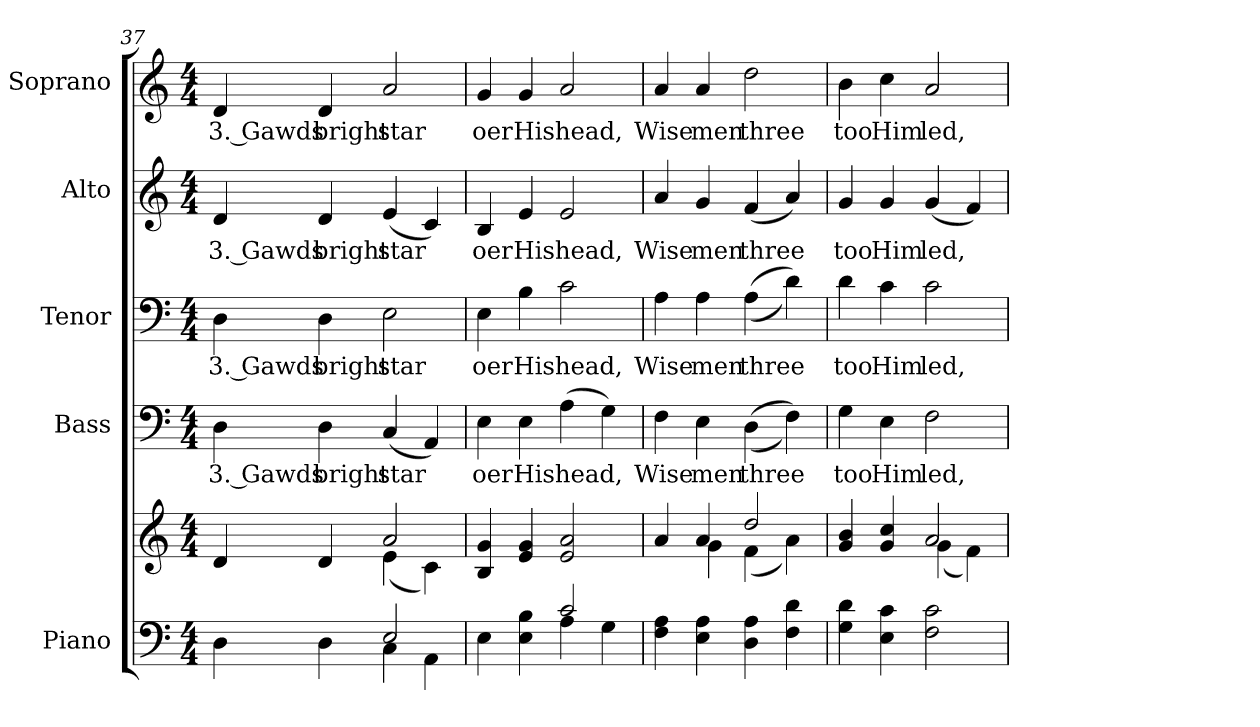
**kern	**kern	**kern	**text	**kern	**text	**kern	**text	**kern	**text
*part5	*part5	*part4	*part4	*part3	*part3	*part2	*part2	*part1	*part1
*staff6	*staff5	*staff4	*staff4	*staff3	*staff3	*staff2	*staff2	*staff1	*staff1
*I"Piano	*	*I"Bass	*	*I"Tenor	*	*I"Alto	*	*I"Soprano	*
*I'Pno.	*	*I'B.	*	*I'T.	*	*I'A.	*	*I'S.	*
!!LO:PB:g=z
*clefF4	*clefG2	*clefF4	*	*clefF4	*	*clefG2	*	*clefG2	*
*k[]	*k[]	*k[]	*	*k[]	*	*k[]	*	*k[]	*
*C:	*C:	*C:	*	*C:	*	*C:	*	*C:	*
*M4/4	*M4/4	*M4/4	*	*M4/4	*	*M4/4	*	*M4/4	*
=37	=37	=37	=37	=37	=37	=37	=37	=37	=37
*^	*^	*	*	*	*	*	*	*	*
!	!	!	!	!	!LO:LY:b:color=#000000	!	!	!	!	!	!
!	!	!	!	!	!	!	!LO:LY:b:color=#000000	!	!	!	!
!	!	!	!	!	!	!	!	!	!LO:LY:b:color=#000000	!	!
!	!	!	!	!	!	!	!	!	!	!	!LO:LY:b:color=#000000
4Di\	2ryy	4di/	2ryy	4Di\	3. Gawds	4Di\	3. Gawds	4di/	3. Gawds	4di/	3. Gawds
!	!	!	!	!	!LO:LY:b:color=#000000	!	!	!	!	!	!
!	!	!	!	!	!	!	!LO:LY:b:color=#000000	!	!	!	!
!	!	!	!	!	!	!	!	!	!LO:LY:b:color=#000000	!	!
!	!	!	!	!	!	!	!	!	!	!	!LO:LY:b:color=#000000
4Di\	.	4di/	.	4Di\	bright	4Di\	bright	4di/	bright	4di/	bright
!	!	!	!	!	!LO:LY:b:color=#000000	!	!	!	!	!	!
!	!	!	!	!	!	!	!LO:LY:b:color=#000000	!	!	!	!
!	!	!	!	!	!	!	!	!	!LO:LY:b:color=#000000	!	!
!	!	!	!	!	!	!	!	!	!	!	!LO:LY:b:color=#000000
2Ei/	4Ci\	2ai/	(4ei\	(4Ci/	star	2Ei\	star	(4ei/	star	2ai/	star
.	4AAi\	.	4ci\)	4AAi/)	.	.	.	4ci/)	.	.	.
*	*	*v	*v	*	*	*	*	*	*	*	*
=38	=38	=38	=38	=38	=38	=38	=38	=38	=38	=38
*	*	*^	*	*	*	*	*	*	*	*
!	!	!	!	!	!LO:LY:b:color=#000000	!	!	!	!	!	!
*	*	*v	*v	*	*	*	*	*	*	*	*
*	*	*^	*	*	*	*	*	*	*	*
!	!	!	!	!	!	!	!LO:LY:b:color=#000000	!	!	!	!
*	*	*v	*v	*	*	*	*	*	*	*	*
*	*	*^	*	*	*	*	*	*	*	*
!	!	!	!	!	!	!	!	!	!LO:LY:b:color=#000000	!	!
*	*	*v	*v	*	*	*	*	*	*	*	*
*	*	*^	*	*	*	*	*	*	*	*
!	!	!	!	!	!	!	!	!	!	!	!LO:LY:b:color=#000000
*	*	*v	*v	*	*	*	*	*	*	*	*
4Ei\	2ryy	4Bi/ 4gi	4Ei\	oer	4Ei\	oer	4Bi/	oer	4gi/	oer
!	!	!	!	!LO:LY:b:color=#000000	!	!	!	!	!	!
!	!	!	!	!	!	!LO:LY:b:color=#000000	!	!	!	!
!	!	!	!	!	!	!	!	!LO:LY:b:color=#000000	!	!
!	!	!	!	!	!	!	!	!	!	!LO:LY:b:color=#000000
4Ei\ 4Bi	.	4ei/ 4gi	4Ei\	His	4Bi\	His	4ei/	His	4gi/	His
!	!	!	!	!LO:LY:b:color=#000000	!	!	!	!	!	!
!	!	!	!	!	!	!LO:LY:b:color=#000000	!	!	!	!
!	!	!	!	!	!	!	!	!LO:LY:b:color=#000000	!	!
!	!	!	!	!	!	!	!	!	!	!LO:LY:b:color=#000000
2ci/	4Ai\	2ei/ 2ai	(4Ai\	head,	2ci\	head,	2ei/	head,	2ai/	head,
.	4Gi\	.	4Gi\)	.	.	.	.	.	.	.
*v	*v	*	*	*	*	*	*	*	*	*
!!LO:PB:g=z
=39	=39	=39	=39	=39	=39	=39	=39	=39	=39
*	*^	*	*	*	*	*	*	*	*
*^	*	*	*	*	*	*	*	*	*	*
!	!	!	!	!	!LO:LY:b:color=#000000	!	!	!	!	!	!
*v	*v	*	*	*	*	*	*	*	*	*	*
*^	*	*	*	*	*	*	*	*	*	*
!	!	!	!	!	!	!	!LO:LY:b:color=#000000	!	!	!	!
*v	*v	*	*	*	*	*	*	*	*	*	*
*^	*	*	*	*	*	*	*	*	*	*
!	!	!	!	!	!	!	!	!	!LO:LY:b:color=#000000	!	!
*v	*v	*	*	*	*	*	*	*	*	*	*
*^	*	*	*	*	*	*	*	*	*	*
!	!	!	!	!	!	!	!	!	!	!	!LO:LY:b:color=#000000
*v	*v	*	*	*	*	*	*	*	*	*	*
4Fi\ 4Ai	4ai/	4ryy	4Fi\	Wise	4Ai\	Wise	4ai/	Wise	4ai/	Wise
!	!	!	!	!LO:LY:b:color=#000000	!	!	!	!	!	!
!	!	!	!	!	!	!LO:LY:b:color=#000000	!	!	!	!
!	!	!	!	!	!	!	!	!LO:LY:b:color=#000000	!	!
!	!	!	!	!	!	!	!	!	!	!LO:LY:b:color=#000000
4Ei\ 4Ai	4ai/	4gi\	4Ei\	men	4Ai\	men	4gi/	men	4ai/	men
!	!	!	!	!LO:LY:b:color=#000000	!	!	!	!	!	!
!	!	!	!	!	!	!LO:LY:b:color=#000000	!	!	!	!
!	!	!	!	!	!	!	!	!LO:LY:b:color=#000000	!	!
!	!	!	!	!	!	!	!	!	!	!LO:LY:b:color=#000000
4Di\ 4Ai	2ddi/	(4fi\	((4Di\	three	((4Ai\	three	(4fi/	three	2ddi\	three
4Fi\ 4di	.	4ai\)	4Fi\))	.	4di\))	.	4ai/)	.	.	.
=40	=40	=40	=40	=40	=40	=40	=40	=40	=40	=40
!	!	!	!	!LO:LY:b:color=#000000	!	!	!	!	!	!
!	!	!	!	!	!	!LO:LY:b:color=#000000	!	!	!	!
!	!	!	!	!	!	!	!	!LO:LY:b:color=#000000	!	!
!	!	!	!	!	!	!	!	!	!	!LO:LY:b:color=#000000
4Gi\ 4di	4gi/ 4bi	2ryy	4Gi\	too	4di\	too	4gi/	too	4bi\	too
!	!	!	!	!LO:LY:b:color=#000000	!	!	!	!	!	!
!	!	!	!	!	!	!LO:LY:b:color=#000000	!	!	!	!
!	!	!	!	!	!	!	!	!LO:LY:b:color=#000000	!	!
!	!	!	!	!	!	!	!	!	!	!LO:LY:b:color=#000000
4Ei\ 4ci	4gi/ 4cci	.	4Ei\	Him	4ci\	Him	4gi/	Him	4cci\	Him
!	!	!	!	!LO:LY:b:color=#000000	!	!	!	!	!	!
!	!	!	!	!	!	!LO:LY:b:color=#000000	!	!	!	!
!	!	!	!	!	!	!	!	!LO:LY:b:color=#000000	!	!
!	!	!	!	!	!	!	!	!	!	!LO:LY:b:color=#000000
2Fi\ 2ci	2ai/	(4gi\	2Fi\	led,	2ci\	led,	(4gi/	led,	2ai/	led,
.	.	4fi\)	.	.	.	.	4fi/)	.	.	.
*	*v	*v	*	*	*	*	*	*	*	*
=	=	=	=	=	=	=	=	=	=
*-	*-	*-	*-	*-	*-	*-	*-	*-	*-
